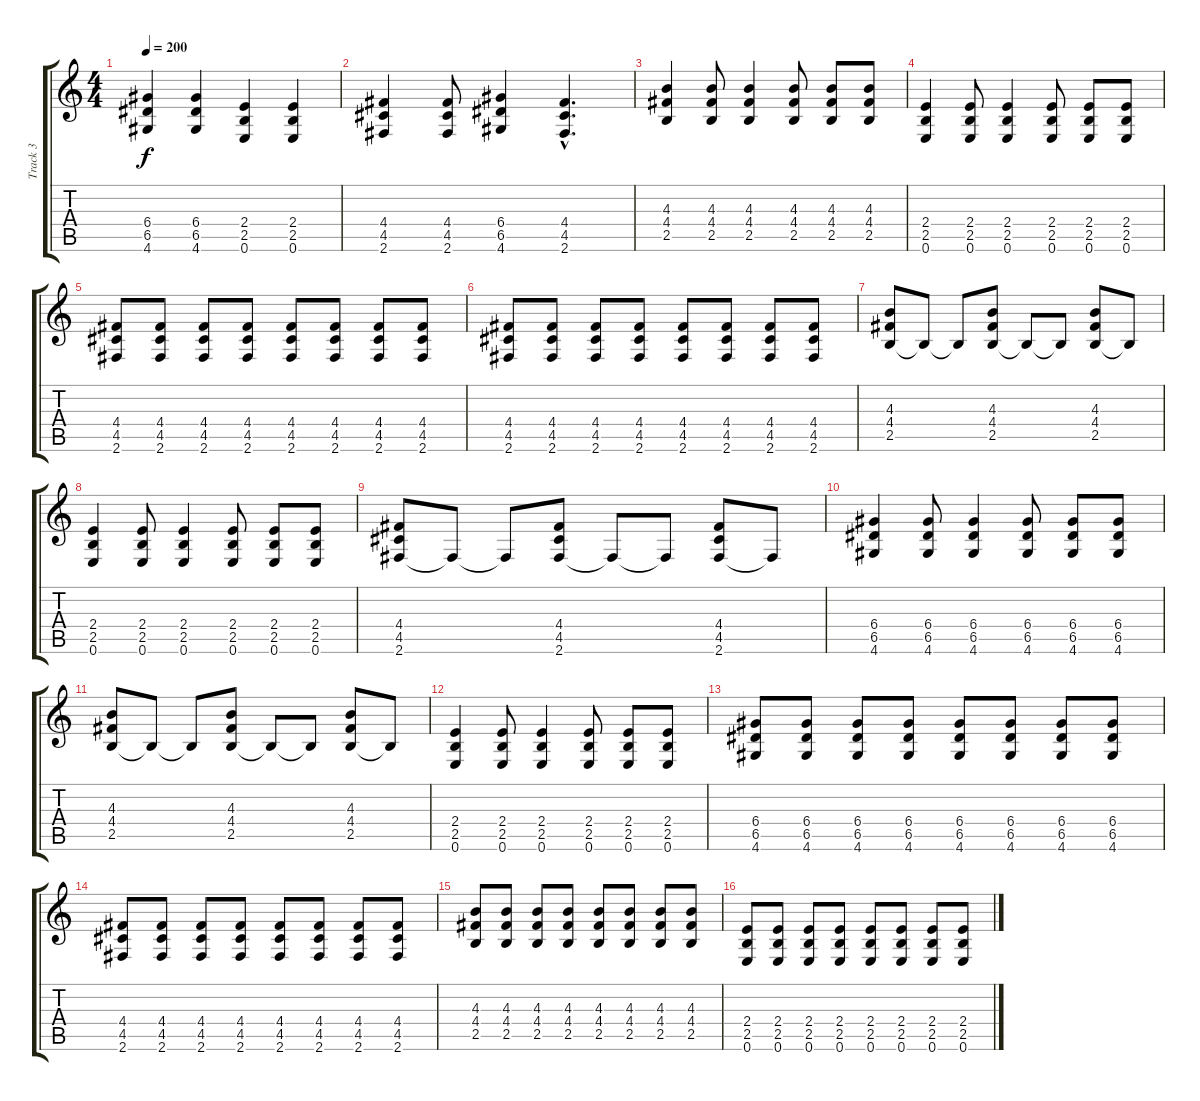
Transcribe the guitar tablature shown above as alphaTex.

\track ("Track 3" "Track 3") {instrument distortionguitar}
\staff {score tabs}
\tuning (E4 B3 G3 D3 A2 E2) {hide}
\ts (4 4)
\tempo 200
\clef g2
\ks c
(6.4 6.5 4.6).4{dy f} (6.4 6.5 4.6).4 (2.4 2.5 0.6).4 (2.4 2.5 0.6).4 |
(4.4 4.5 2.6).4 (4.4 4.5 2.6).8 (6.4 6.5 4.6).4 (4.4{hac} 4.5{hac} 2.6{hac}).4{d} |
(4.3 4.4 2.5).4 (4.3 4.4 2.5).8 (4.3 4.4 2.5).4 (4.3 4.4 2.5).8 (4.3 4.4 2.5).8 (4.3 4.4 2.5).8 |
(2.4 2.5 0.6).4 (2.4 2.5 0.6).8 (2.4 2.5 0.6).4 (2.4 2.5 0.6).8 (2.4 2.5 0.6).8 (2.4 2.5 0.6).8 |
(4.4 4.5 2.6).8 (4.4 4.5 2.6).8 (4.4 4.5 2.6).8 (4.4 4.5 2.6).8 (4.4 4.5 2.6).8 (4.4 4.5 2.6).8 (4.4 4.5 2.6).8 (4.4 4.5 2.6).8 |
(4.4 4.5 2.6).8 (4.4 4.5 2.6).8 (4.4 4.5 2.6).8 (4.4 4.5 2.6).8 (4.4 4.5 2.6).8 (4.4 4.5 2.6).8 (4.4 4.5 2.6).8 (4.4 4.5 2.6).8 |
(4.3 4.4 2.5).8 2.5{t}.8 2.5{t}.8 (4.3 4.4 2.5).8 2.5{t}.8 2.5{t}.8 (4.3 4.4 2.5).8 2.5{t}.8 |
(2.4 2.5 0.6).4 (2.4 2.5 0.6).8 (2.4 2.5 0.6).4 (2.4 2.5 0.6).8 (2.4 2.5 0.6).8 (2.4 2.5 0.6).8 |
(4.4 4.5 2.6).8 2.6{t}.8 2.6{t}.8 (4.4 4.5 2.6).8 2.6{t}.8 2.6{t}.8 (4.4 4.5 2.6).8 2.6{t}.8 |
(6.4 6.5 4.6).4 (6.4 6.5 4.6).8 (6.4 6.5 4.6).4 (6.4 6.5 4.6).8 (6.4 6.5 4.6).8 (6.4 6.5 4.6).8 |
(4.3 4.4 2.5).8 2.5{t}.8 2.5{t}.8 (4.3 4.4 2.5).8 2.5{t}.8 2.5{t}.8 (4.3 4.4 2.5).8 2.5{t}.8 |
(2.4 2.5 0.6).4 (2.4 2.5 0.6).8 (2.4 2.5 0.6).4 (2.4 2.5 0.6).8 (2.4 2.5 0.6).8 (2.4 2.5 0.6).8 |
(6.4 6.5 4.6).8 (6.4 6.5 4.6).8 (6.4 6.5 4.6).8 (6.4 6.5 4.6).8 (6.4 6.5 4.6).8 (6.4 6.5 4.6).8 (6.4 6.5 4.6).8 (6.4 6.5 4.6).8 |
(4.4 4.5 2.6).8 (4.4 4.5 2.6).8 (4.4 4.5 2.6).8 (4.4 4.5 2.6).8 (4.4 4.5 2.6).8 (4.4 4.5 2.6).8 (4.4 4.5 2.6).8 (4.4 4.5 2.6).8 |
(4.3 4.4 2.5).8 (4.3 4.4 2.5).8 (4.3 4.4 2.5).8 (4.3 4.4 2.5).8 (4.3 4.4 2.5).8 (4.3 4.4 2.5).8 (4.3 4.4 2.5).8 (4.3 4.4 2.5).8 |
(2.4 2.5 0.6).8 (2.4 2.5 0.6).8 (2.4 2.5 0.6).8 (2.4 2.5 0.6).8 (2.4 2.5 0.6).8 (2.4 2.5 0.6).8 (2.4 2.5 0.6).8 (2.4 2.5 0.6).8
